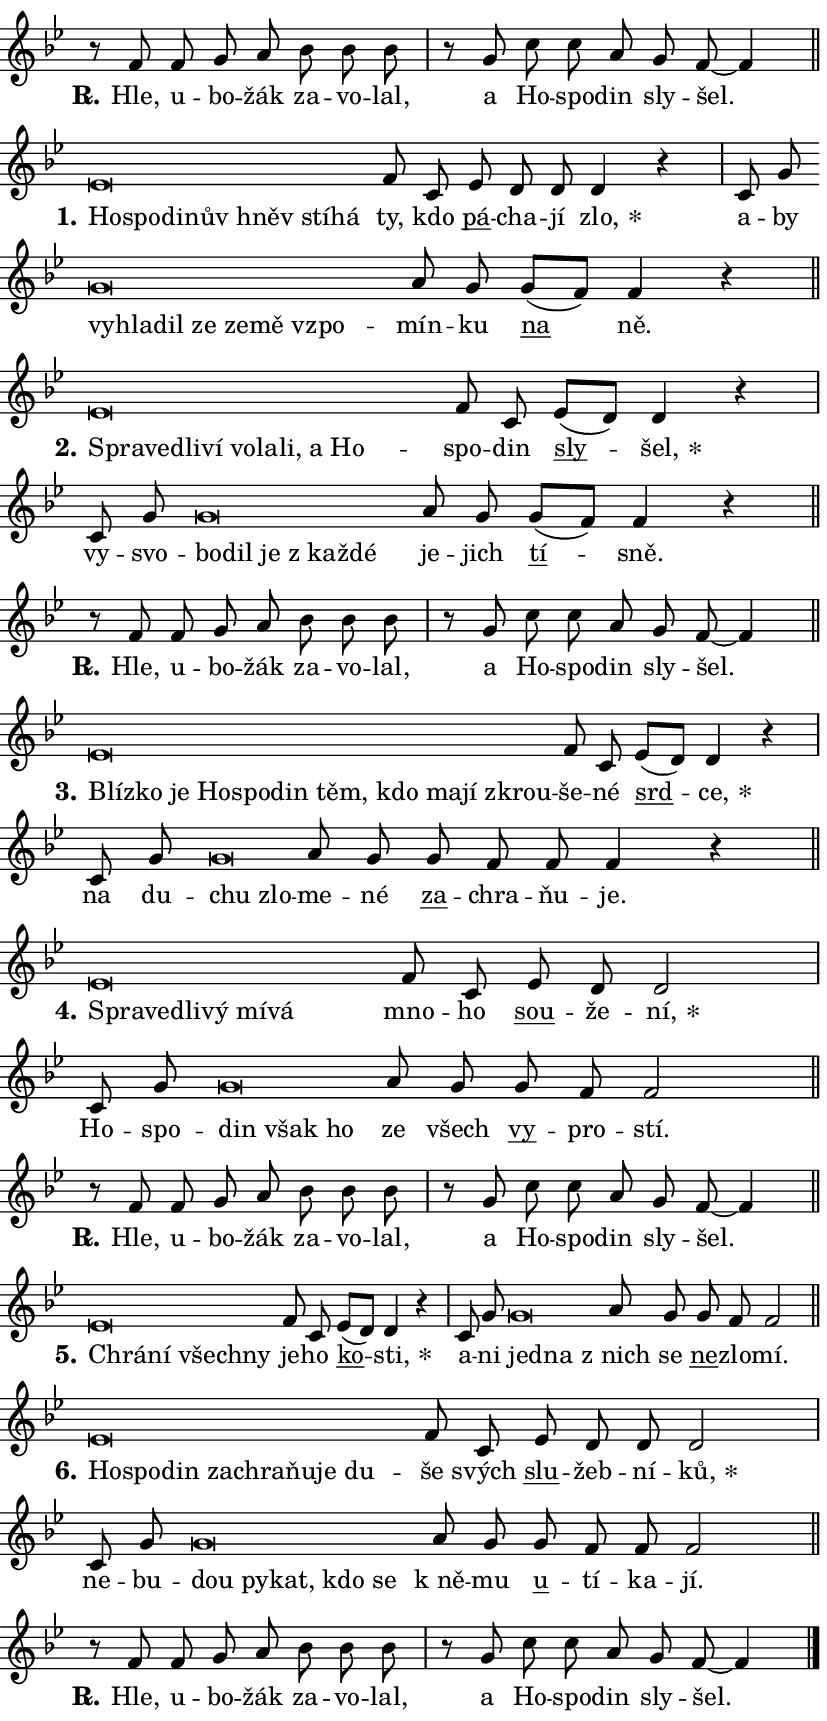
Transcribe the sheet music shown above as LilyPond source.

\version "2.24.0"
\header { tagline = "" }
\paper {
  indent = 0\cm
  top-margin = 0\cm
  right-margin = 0.13\cm % to fit lyric hyphens
  bottom-margin = 0\cm
  left-margin = 0\cm
  paper-width = 14\cm
  page-breaking = #ly:one-page-breaking
  system-system-spacing.basic-distance = #11
  score-system-spacing.basic-distance = #11
  ragged-last = ##f
}


%% Author: Thomas Morley
%% https://lists.gnu.org/archive/html/lilypond-user/2020-05/msg00002.html
#(define (line-position grob)
"Returns position of @var[grob} in current system:
   @code{'start}, if at first time-step
   @code{'end}, if at last time-step
   @code{'middle} otherwise
"
  (let* ((col (ly:item-get-column grob))
         (ln (ly:grob-object col 'left-neighbor))
         (rn (ly:grob-object col 'right-neighbor))
         (col-to-check-left (if (ly:grob? ln) ln col))
         (col-to-check-right (if (ly:grob? rn) rn col))
         (break-dir-left
           (and
             (ly:grob-property col-to-check-left 'non-musical #f)
             (ly:item-break-dir col-to-check-left)))
         (break-dir-right
           (and
             (ly:grob-property col-to-check-right 'non-musical #f)
             (ly:item-break-dir col-to-check-right))))
        (cond ((eqv? 1 break-dir-left) 'start)
              ((eqv? -1 break-dir-right) 'end)
              (else 'middle))))

#(define (tranparent-at-line-position vctor)
  (lambda (grob)
  "Relying on @code{line-position} select the relevant enry from @var{vctor}.
Used to determine transparency,"
    (case (line-position grob)
      ((end) (not (vector-ref vctor 0)))
      ((middle) (not (vector-ref vctor 1)))
      ((start) (not (vector-ref vctor 2))))))

noteHeadBreakVisibility =
#(define-music-function (break-visibility)(vector?)
"Makes @code{NoteHead}s transparent relying on @var{break-visibility}"
#{
  \override NoteHead.transparent =
    #(tranparent-at-line-position break-visibility)
#})

#(define delete-ledgers-for-transparent-note-heads
  (lambda (grob)
    "Reads whether a @code{NoteHead} is transparent.
If so this @code{NoteHead} is removed from @code{'note-heads} from
@var{grob}, which is supposed to be @code{LedgerLineSpanner}.
As a result ledgers are not printed for this @code{NoteHead}"
    (let* ((nhds-array (ly:grob-object grob 'note-heads))
           (nhds-list
             (if (ly:grob-array? nhds-array)
                 (ly:grob-array->list nhds-array)
                 '()))
           ;; Relies on the transparent-property being done before
           ;; Staff.LedgerLineSpanner.after-line-breaking is executed.
           ;; This is fragile ...
           (to-keep
             (remove
               (lambda (nhd)
                 (ly:grob-property nhd 'transparent #f))
               nhds-list)))
      ;; TODO find a better method to iterate over grob-arrays, similiar
      ;; to filter/remove etc for lists
      ;; For now rebuilt from scratch
      (set! (ly:grob-object grob 'note-heads)  '())
      (for-each
        (lambda (nhd)
          (ly:pointer-group-interface::add-grob grob 'note-heads nhd))
        to-keep))))

squashNotes = {
  \override NoteHead.X-extent = #'(-0.2 . 0.2)
  \override NoteHead.Y-extent = #'(-0.75 . 0)
  \override NoteHead.stencil =
    #(lambda (grob)
       (let ((pos (ly:grob-property grob 'staff-position)))
         (begin
           (if (< pos -7) (display "ERROR: Lower brevis then expected\n") (display ""))
           (if (<= pos -6) ly:text-interface::print ly:note-head::print))))
}
unSquashNotes = {
  \revert NoteHead.X-extent
  \revert NoteHead.Y-extent
  \revert NoteHead.stencil
}

hideNotes = \noteHeadBreakVisibility #begin-of-line-visible
unHideNotes = \noteHeadBreakVisibility #all-visible

% work-around for resetting accidentals
% https://lilypond.org/doc/v2.23/Documentation/notation/displaying-rhythms#unmetered-music
cadenzaMeasure = {
  \cadenzaOff
  \partial 1024 s1024
  \cadenzaOn
}

#(define-markup-command (accent layout props text) (markup?)
  "Underline accented syllable"
  (interpret-markup layout props
    #{\markup \override #'(offset . 4.3) \underline { #text }#}))

responsum = \markup \concat {
  "R" \hspace #-1.05 \path #0.1 #'((moveto 0 0.07) (lineto 0.9 0.8)) \hspace #0.05 "."
}

spaceSize = #0.6828661417322834 % exact space size for TeX Gyre Schola

\layout {
  \context {
    \Staff
    \remove "Time_signature_engraver"
    \override LedgerLineSpanner.after-line-breaking = #delete-ledgers-for-transparent-note-heads
  }
  \context {
    \Lyrics {
      \override LyricSpace.minimum-distance = \spaceSize
      \override LyricText.font-name = #"TeX Gyre Schola"
      \override LyricText.font-size = 1
      \override StanzaNumber.font-name = #"TeX Gyre Schola Bold"
      \override StanzaNumber.font-size = 1
    }
  }
  \context {
    \Score 
    \override NoteHead.text =
      #(lambda (grob) 
        (let ((pos (ly:grob-property grob 'staff-position)))
          #{\markup {
            \combine
              \halign #-0.55 \raise #(if (= pos -6) 0 0.5) \override #'(thickness . 2) \draw-line #'(3.2 . 0)
              \musicglyph "noteheads.sM1"
          }#}))
  }
}

% magnetic-lyrics.ily
%
%   written by
%     Jean Abou Samra <jean@abou-samra.fr>
%     Werner Lemberg <wl@gnu.org>
%
%   adapted by
%     Jiri Hon <jiri.hon@gmail.com>
%
% Version 2022-Apr-15

% https://www.mail-archive.com/lilypond-user@gnu.org/msg149350.html

#(define (Left_hyphen_pointer_engraver context)
   "Collect syllable-hyphen-syllable occurrences in lyrics and store
them in properties.  This engraver only looks to the left.  For
example, if the lyrics input is @code{foo -- bar}, it does the
following.

@itemize @bullet
@item
Set the @code{text} property of the @code{LyricHyphen} grob between
@q{foo} and @q{bar} to @code{foo}.

@item
Set the @code{left-hyphen} property of the @code{LyricText} grob with
text @q{foo} to the @code{LyricHyphen} grob between @q{foo} and
@q{bar}.
@end itemize

Use this auxiliary engraver in combination with the
@code{lyric-@/text::@/apply-@/magnetic-@/offset!} hook."
   (let ((hyphen #f)
         (text #f))
     (make-engraver
      (acknowledgers
       ((lyric-syllable-interface engraver grob source-engraver)
        (set! text grob)))
      (end-acknowledgers
       ((lyric-hyphen-interface engraver grob source-engraver)
        ;(when (not (grob::has-interface grob 'lyric-space-interface))
          (set! hyphen grob)));)
      ((stop-translation-timestep engraver)
       (when (and text hyphen)
         (ly:grob-set-object! text 'left-hyphen hyphen))
       (set! text #f)
       (set! hyphen #f)))))

#(define (lyric-text::apply-magnetic-offset! grob)
   "If the space between two syllables is less than the value in
property @code{LyricText@/.details@/.squash-threshold}, move the right
syllable to the left so that it gets concatenated with the left
syllable.

Use this function as a hook for
@code{LyricText@/.after-@/line-@/breaking} if the
@code{Left_@/hyphen_@/pointer_@/engraver} is active."
   (let ((hyphen (ly:grob-object grob 'left-hyphen #f)))
     (when hyphen
       (let ((left-text (ly:spanner-bound hyphen LEFT)))
         (when (grob::has-interface left-text 'lyric-syllable-interface)
           (let* ((common (ly:grob-common-refpoint grob left-text X))
                  (this-x-ext (ly:grob-extent grob common X))
                  (left-x-ext
                   (begin
                     ;; Trigger magnetism for left-text.
                     (ly:grob-property left-text 'after-line-breaking)
                     (ly:grob-extent left-text common X)))
                  ;; `delta` is the gap width between two syllables.
                  (delta (- (interval-start this-x-ext)
                            (interval-end left-x-ext)))
                  (details (ly:grob-property grob 'details))
                  (threshold (assoc-get 'squash-threshold details 0.2)))
             (when (< delta threshold)
               (let* (;; We have to manipulate the input text so that
                      ;; ligatures crossing syllable boundaries are not
                      ;; disabled.  For languages based on the Latin
                      ;; script this is essentially a beautification.
                      ;; However, for non-Western scripts it can be a
                      ;; necessity.
                      (lt (ly:grob-property left-text 'text))
                      (rt (ly:grob-property grob 'text))
                      (is-space (grob::has-interface hyphen 'lyric-space-interface))
                      (space (if is-space " " ""))
                      (extra-delta (if is-space spaceSize 0))
                      ;; Append new syllable.
                      (ltrt-space (if (and (string? lt) (string? rt))
                                (string-append lt space rt)
                                (make-concat-markup (list lt space rt))))
                      ;; Right-align `ltrt` to the right side.
                      (ltrt-space-markup (grob-interpret-markup
                               grob
                               (make-translate-markup
                                (cons (interval-length this-x-ext) 0)
                                (make-right-align-markup ltrt-space)))))
                 (begin
                   ;; Don't print `left-text`.
                   (ly:grob-set-property! left-text 'stencil #f)
                   ;; Set text and stencil (which holds all collected
                   ;; syllables so far) and shift it to the left.
                   (ly:grob-set-property! grob 'text ltrt-space)
                   (ly:grob-set-property! grob 'stencil ltrt-space-markup)
                   (ly:grob-translate-axis! grob (- (- delta extra-delta)) X))))))))))


#(define (lyric-hyphen::displace-bounds-first grob)
   ;; Make very sure this callback isn't triggered too early.
   (let ((left (ly:spanner-bound grob LEFT))
         (right (ly:spanner-bound grob RIGHT)))
     (ly:grob-property left 'after-line-breaking)
     (ly:grob-property right 'after-line-breaking)
     (ly:lyric-hyphen::print grob)))

squashThreshold = #0.4

\layout {
  \context {
    \Lyrics
    \consists #Left_hyphen_pointer_engraver
    \override LyricText.after-line-breaking =
      #lyric-text::apply-magnetic-offset!
    \override LyricHyphen.stencil = #lyric-hyphen::displace-bounds-first
    \override LyricText.details.squash-threshold = \squashThreshold
    \override LyricHyphen.minimum-distance = 0
    \override LyricHyphen.minimum-length = \squashThreshold
  }
}

squashText = \override LyricText.details.squash-threshold = 9999
unSquashText = \override LyricText.details.squash-threshold = \squashThreshold

leftText = \override LyricText.self-alignment-X = #LEFT
unLeftText = \revert LyricText.self-alignment-X

starOffset = #(lambda (grob) 
                (let ((x_offset (ly:self-alignment-interface::aligned-on-x-parent grob)))
                  (if (= x_offset 0) 0 (+ x_offset 1.2))))

star = #(define-music-function (syllable)(string?)
"Append star separator at the end of a syllable"
#{
  \once \override LyricText.X-offset = #starOffset
  \lyricmode { \markup {
    #syllable
    \override #'((font-name . "TeX Gyre Schola Bold")) \hspace #0.2 \lower #0.65 \larger "*"
  } }
#})

starAccent = #(define-music-function (syllable)(string?)
"Append star separator at the end of a syllable and make accent"
#{
  \once \override LyricText.X-offset = #starOffset
  \lyricmode { \markup {
    \accent #syllable
    \override #'((font-name . "TeX Gyre Schola Bold")) \hspace #0.2 \lower #0.65 \larger "*"
  } }
#})

breath = #(define-music-function (syllable)(string?)
"Append breathing indicator at the end of a syllable"
#{
  \lyricmode { \markup { #syllable "+" } }
#})

optionalBreath = #(define-music-function (syllable)(string?)
"Append optional breathing indicator at the end of a syllable"
#{
  \lyricmode { \markup { #syllable "(+)" } }
#})


\score {
    <<
        \new Voice = "melody" { \cadenzaOn \key bes \major \relative { r8 f' f g a bes bes bes \cadenzaMeasure \bar "|" r g c c a g f~ f4 \cadenzaMeasure \bar "||" \break } }
        \new Lyrics \lyricsto "melody" { \lyricmode { \set stanza = \responsum
Hle, u -- bo -- žák za -- vo -- lal, a Ho -- spo -- din sly -- šel. } }
    >>
    \layout {}
}

\score {
    <<
        \new Voice = "melody" { \cadenzaOn \key bes \major \relative { \squashNotes es'\breve*1/16 \hideNotes \breve*1/16 \bar "" \breve*1/16 \bar "" \breve*1/16 \bar "" \breve*1/16 \bar "" \breve*1/16 \breve*1/16 \bar "" \unHideNotes \unSquashNotes f8 c \bar "" es d d d4 r \cadenzaMeasure \bar "|" c8 g' \bar "" \squashNotes g\breve*1/16 \hideNotes \breve*1/16 \bar "" \breve*1/16 \bar "" \breve*1/16 \bar "" \breve*1/16 \bar "" \breve*1/16 \breve*1/16 \bar "" \unHideNotes \unSquashNotes a8 g \bar "" g[( f)] f4 r \cadenzaMeasure \bar "||" \break } }
        \new Lyrics \lyricsto "melody" { \lyricmode { \set stanza = "1."
\leftText Ho -- \squashText spo -- di -- nův hněv stí -- há \unLeftText \unSquashText ty, kdo \markup \accent pá -- cha -- jí \star zlo, a -- by \leftText vy -- \squashText hla -- dil ze ze -- mě vzpo -- \unLeftText \unSquashText mín -- ku \markup \accent na ně. } }
    >>
    \layout {}
}

\score {
    <<
        \new Voice = "melody" { \cadenzaOn \key bes \major \relative { \squashNotes es'\breve*1/16 \hideNotes \breve*1/16 \bar "" \breve*1/16 \bar "" \breve*1/16 \bar "" \breve*1/16 \bar "" \breve*1/16 \bar "" \breve*1/16 \bar "" \breve*1/16 \breve*1/16 \bar "" \unHideNotes \unSquashNotes f8 c \bar "" es[( d)] d4 r \cadenzaMeasure \bar "|" c8 g' \bar "" \squashNotes g\breve*1/16 \hideNotes \breve*1/16 \bar "" \breve*1/16 \bar "" \breve*1/16 \breve*1/16 \bar "" \unHideNotes \unSquashNotes a8 g \bar "" g[( f)] f4 r \cadenzaMeasure \bar "||" \break } }
        \new Lyrics \lyricsto "melody" { \lyricmode { \set stanza = "2."
\leftText Spra -- \squashText ve -- dli -- ví vo -- la -- li, a Ho -- \unLeftText \unSquashText spo -- din \markup \accent sly -- \star šel, vy -- svo -- \leftText bo -- \squashText dil je "z kaž" -- dé \unLeftText \unSquashText je -- jich \markup \accent tí -- sně. } }
    >>
    \layout {}
}

\score {
    <<
        \new Voice = "melody" { \cadenzaOn \key bes \major \relative { r8 f' f g a bes bes bes \cadenzaMeasure \bar "|" r g c c a g f~ f4 \cadenzaMeasure \bar "||" \break } }
        \new Lyrics \lyricsto "melody" { \lyricmode { \set stanza = \responsum
Hle, u -- bo -- žák za -- vo -- lal, a Ho -- spo -- din sly -- šel. } }
    >>
    \layout {}
}

\score {
    <<
        \new Voice = "melody" { \cadenzaOn \key bes \major \relative { \squashNotes es'\breve*1/16 \hideNotes \breve*1/16 \bar "" \breve*1/16 \bar "" \breve*1/16 \bar "" \breve*1/16 \bar "" \breve*1/16 \bar "" \breve*1/16 \bar "" \breve*1/16 \bar "" \breve*1/16 \bar "" \breve*1/16 \breve*1/16 \bar "" \unHideNotes \unSquashNotes f8 c \bar "" es[( d)] d4 r \cadenzaMeasure \bar "|" c8 g' \bar "" \squashNotes g\breve*1/16 \hideNotes \breve*1/16 \bar "" \unHideNotes \unSquashNotes a8 g \bar "" g f f f4 r \cadenzaMeasure \bar "||" \break } }
        \new Lyrics \lyricsto "melody" { \lyricmode { \set stanza = "3."
\leftText Blíz -- \squashText ko je Ho -- spo -- din těm, kdo ma -- jí zkrou -- \unLeftText \unSquashText še -- né \markup \accent srd -- \star ce, na du -- \leftText chu \squashText zlo -- \unLeftText \unSquashText me -- né \markup \accent za -- chra -- ňu -- je. } }
    >>
    \layout {}
}

\score {
    <<
        \new Voice = "melody" { \cadenzaOn \key bes \major \relative { \squashNotes es'\breve*1/16 \hideNotes \breve*1/16 \bar "" \breve*1/16 \bar "" \breve*1/16 \bar "" \breve*1/16 \breve*1/16 \bar "" \unHideNotes \unSquashNotes f8 c \bar "" es d d2 \cadenzaMeasure \bar "|" c8 g' \bar "" \squashNotes g\breve*1/16 \hideNotes \breve*1/16 \breve*1/16 \bar "" \unHideNotes \unSquashNotes a8 g \bar "" g f f2 \cadenzaMeasure \bar "||" \break } }
        \new Lyrics \lyricsto "melody" { \lyricmode { \set stanza = "4."
\leftText Spra -- \squashText ve -- dli -- vý mí -- vá \unLeftText \unSquashText mno -- ho \markup \accent sou -- že -- \star ní, Ho -- spo -- \leftText din \squashText však ho \unLeftText \unSquashText ze všech \markup \accent vy -- pro -- stí. } }
    >>
    \layout {}
}

\score {
    <<
        \new Voice = "melody" { \cadenzaOn \key bes \major \relative { r8 f' f g a bes bes bes \cadenzaMeasure \bar "|" r g c c a g f~ f4 \cadenzaMeasure \bar "||" \break } }
        \new Lyrics \lyricsto "melody" { \lyricmode { \set stanza = \responsum
Hle, u -- bo -- žák za -- vo -- lal, a Ho -- spo -- din sly -- šel. } }
    >>
    \layout {}
}

\score {
    <<
        \new Voice = "melody" { \cadenzaOn \key bes \major \relative { \squashNotes es'\breve*1/16 \hideNotes \breve*1/16 \bar "" \breve*1/16 \breve*1/16 \bar "" \unHideNotes \unSquashNotes f8 c \bar "" es[( d)] d4 r \cadenzaMeasure \bar "|" c8 g' \bar "" \squashNotes g\breve*1/16 \hideNotes \breve*1/16 \bar "" \unHideNotes \unSquashNotes a8 g \bar "" g f f2 \cadenzaMeasure \bar "||" \break } }
        \new Lyrics \lyricsto "melody" { \lyricmode { \set stanza = "5."
\leftText Chrá -- \squashText ní všech -- ny \unLeftText \unSquashText je -- ho \markup \accent ko -- \star sti, a -- ni \leftText jed -- \squashText na \unLeftText \unSquashText "z nich" se \markup \accent ne -- zlo -- mí. } }
    >>
    \layout {}
}

\score {
    <<
        \new Voice = "melody" { \cadenzaOn \key bes \major \relative { \squashNotes es'\breve*1/16 \hideNotes \breve*1/16 \bar "" \breve*1/16 \bar "" \breve*1/16 \bar "" \breve*1/16 \bar "" \breve*1/16 \bar "" \breve*1/16 \breve*1/16 \bar "" \unHideNotes \unSquashNotes f8 c \bar "" es d d d2 \cadenzaMeasure \bar "|" c8 g' \bar "" \squashNotes g\breve*1/16 \hideNotes \breve*1/16 \bar "" \breve*1/16 \bar "" \breve*1/16 \breve*1/16 \bar "" \unHideNotes \unSquashNotes a8 g \bar "" g f f f2 \cadenzaMeasure \bar "||" \break } }
        \new Lyrics \lyricsto "melody" { \lyricmode { \set stanza = "6."
\leftText Ho -- \squashText spo -- din za -- chra -- ňu -- je du -- \unLeftText \unSquashText še svých \markup \accent slu -- žeb -- ní -- \star ků, ne -- bu -- \leftText dou \squashText py -- kat, kdo se \unLeftText \unSquashText "k ně" -- mu \markup \accent u -- tí -- ka -- jí. } }
    >>
    \layout {}
}

\score {
    <<
        \new Voice = "melody" { \cadenzaOn \key bes \major \relative { r8 f' f g a bes bes bes \cadenzaMeasure \bar "|" r g c c a g f~ f4 \cadenzaMeasure \bar "||" \break } \bar "|." }
        \new Lyrics \lyricsto "melody" { \lyricmode { \set stanza = \responsum
Hle, u -- bo -- žák za -- vo -- lal, a Ho -- spo -- din sly -- šel. } }
    >>
    \layout {}
}
